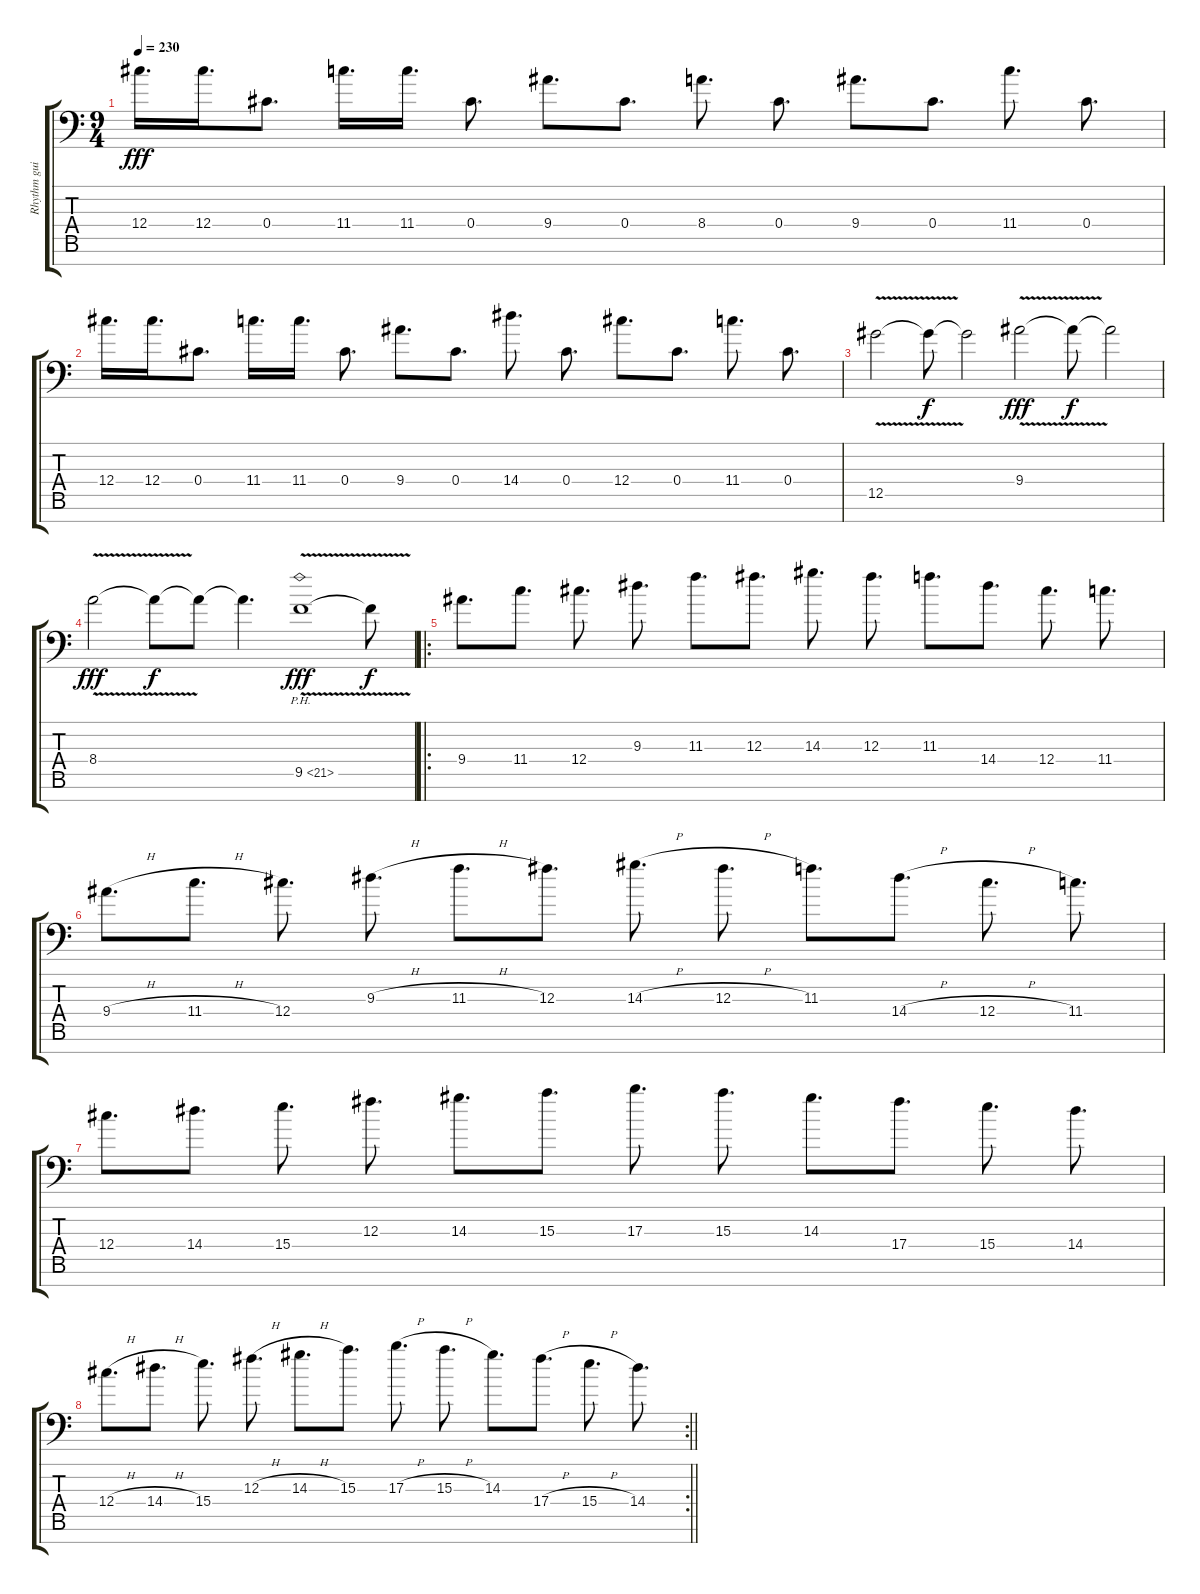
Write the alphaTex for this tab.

\track ("Rhythm guitar" "Rhythm gui") {instrument distortionguitar}
\staff {score tabs}
\tuning (Eb4 Bb3 Gb3 Db3 Ab2 Eb2 Ab1) {hide}
\ts (9 4)
\tempo 230
\clef f4
\ks c
12.4.16{d dy fff} 12.4.16{d} 0.4.8{d} 11.4.16{d} 11.4.16{d} 0.4.8{d} 9.4.8{d} 0.4.8{d} 8.4.8{d} 0.4.8{d} 9.4.8{d} 0.4.8{d} 11.4.8{d} 0.4.8{d} |
12.4.16{d} 12.4.16{d} 0.4.8{d} 11.4.16{d} 11.4.16{d} 0.4.8{d} 9.4.8{d} 0.4.8{d} 14.4.8{d} 0.4.8{d} 12.4.8{d} 0.4.8{d} 11.4.8{d} 0.4.8{d} |
12.5{v}.2 12.5{t}.8{dy f} 12.5{t}.2 9.4{v}.2{dy fff} 9.4{t}.8{dy f} 9.4{t}.2 |
8.4{v}.2{dy fff} 8.4{t}.8{dy f} 8.4{t}.8 8.4{t}.4{d} 9.5{ph 12 v}.1{dy fff} 9.5{t}.8{dy f} |
\ro
9.4.8{d} 11.4.8{d} 12.4.8{d} 9.3.8{d} 11.3.8{d} 12.3.8{d} 14.3.8{d} 12.3.8{d} 11.3.8{d} 14.4.8{d} 12.4.8{d} 11.4.8{d} |
9.4{h}.8{d} 11.4{h}.8{d} 12.4.8{d} 9.3{h}.8{d} 11.3{h}.8{d} 12.3.8{d} 14.3{h}.8{d} 12.3{h}.8{d} 11.3.8{d} 14.4{h}.8{d} 12.4{h}.8{d} 11.4.8{d} |
12.4.8{d} 14.4.8{d} 15.4.8{d} 12.3.8{d} 14.3.8{d} 15.3.8{d} 17.3.8{d} 15.3.8{d} 14.3.8{d} 17.4.8{d} 15.4.8{d} 14.4.8{d} |
\rc 2
\barLineRight lightlight
12.4{h}.8{d} 14.4{h}.8{d} 15.4.8{d} 12.3{h}.8{d} 14.3{h}.8{d} 15.3.8{d} 17.3{h}.8{d} 15.3{h}.8{d} 14.3.8{d} 17.4{h}.8{d} 15.4{h}.8{d} 14.4.8{d}
